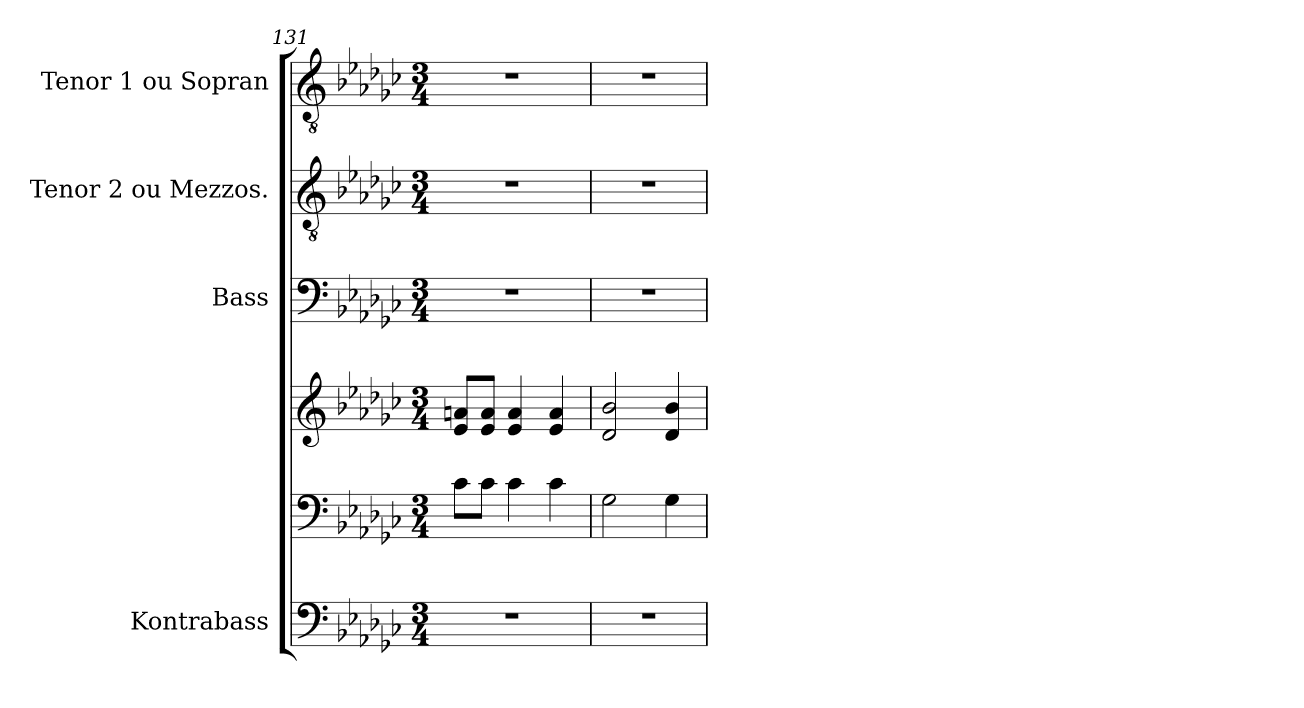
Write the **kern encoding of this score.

**kern	**kern	**kern	**kern	**kern	**kern
*part5	*part4	*part4	*part3	*part2	*part1
*staff6	*staff5	*staff4	*staff3	*staff2	*staff1
*I"Kontrabass	*	*	*I"Bass	*I"Tenor 2 ou Mezzos.	*I"Tenor 1 ou Sopran
*I'Kb.	*	*	*	*	*
!!LO:LB:g=z
*clefF4	*clefF4	*clefG2	*clefF4	*clefGv2	*clefGv2
*ITrd7c12	*	*	*	*	*
*k[b-e-a-d-g-c-]	*k[b-e-a-d-g-c-]	*k[b-e-a-d-g-c-]	*k[b-e-a-d-g-c-]	*k[b-e-a-d-g-c-]	*k[b-e-a-d-g-c-]
*G-:	*G-:	*G-:	*G-:	*G-:	*G-:
*M3/4	*M3/4	*M3/4	*M3/4	*M3/4	*M3/4
=131	=131	=131	=131	=131	=131
2.r	8c-\L	8e-/ 8an/L	2.r	2.r	2.r
.	8c-\J	8e-/ 8a/J	.	.	.
.	4c-\	4e-/ 4a/	.	.	.
.	4c-\	4e-/ 4a/	.	.	.
=132	=132	=132	=132	=132	=132
2.r	2G-\	2d-/ 2b-/	2.r	2.r	2.r
.	4G-\	4d-/ 4b-/	.	.	.
=	=	=	=	=	=
*-	*-	*-	*-	*-	*-
